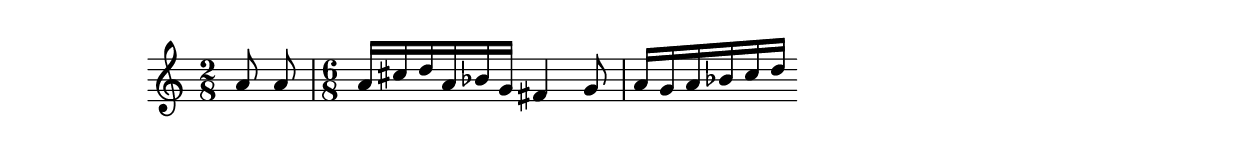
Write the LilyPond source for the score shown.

\version "1.7.18"

\header{
texidoc="
The first two a8 notes should not be beamed.
Also, no automatic beaming accross bar lines.
"
}

\score{
\notes \notes\relative c'' {
\time 2/8
a8 a
\time 6/8
a16 cis d a bes g fis4 g8
%a4. fis4 g8
a16 g a bes c d % ees8 d c
}
\paper{
   raggedright = ##t
}
}
%% new-chords-done %%